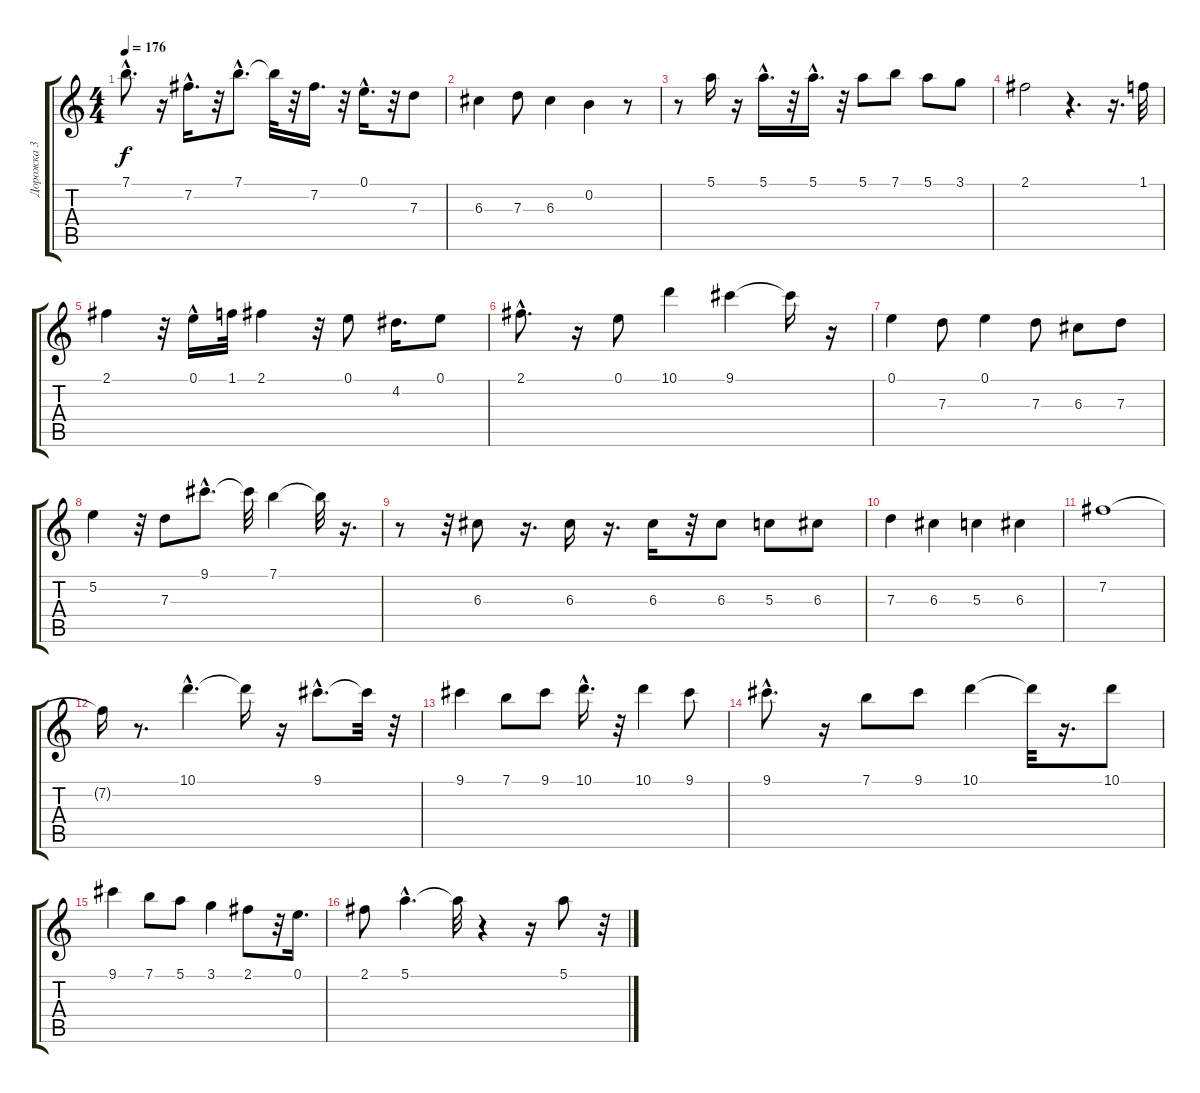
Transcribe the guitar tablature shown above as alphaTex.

\track ("Дорожка 3" "Дорожка 3") {instrument acousticguitarnylon}
\staff {score tabs}
\tuning (E4 B3 G3 D3 A2 E2) {hide}
\ts (4 4)
\tempo 176
\clef g2
\ks c
7.1{hac}.8{d dy f} r.16 7.2{hac}.16{d} r.32 7.1{hac}.8{d} 7.1{t}.32 r.32 7.2.16{d} r.32 0.1{hac}.16{d} r.32 7.3.8 |
6.3.4 7.3.8 6.3.4 0.2.4 r.8 |
r.8 5.1.16 r.16 5.1{hac}.16{d} r.32 5.1{hac}.16{d} r.32 5.1.8 7.1.8 5.1.8 3.1.8 |
2.1.2 r.4{d} r.16{d} 1.1.32 |
2.1.4 r.32 0.1{hac}.16 1.1.32 2.1.4 r.32 0.1.8 4.2.16{d} 0.1.8 |
2.1{hac}.8{d} r.16 0.1.8 10.1.4 9.1.4 9.1{t}.16 r.16 |
0.1.4 7.3.8 0.1.4 7.3.8 6.3.8 7.3.8 |
5.2.4 r.32 7.3.8 9.1{hac}.8{d} 9.1{t}.32 7.1.4 7.1{t}.32 r.16{d} |
r.8 r.32 6.3.8 r.16{d} 6.3.16 r.16{d} 6.3.16 r.32 6.3.8 5.3.8 6.3.8 |
7.3.4 6.3.4 5.3.4 6.3.4 |
7.2.1 |
7.2{t}.16 r.8{d} 10.1{hac}.4{d} 10.1{t}.16 r.16 9.1{hac}.8{d} 9.1{t}.32 r.32 |
9.1.4 7.1.8 9.1.8 10.1{hac}.16{d} r.32 10.1.4 9.1.8 |
9.1{hac}.8{d} r.16 7.1.8 9.1.8 10.1.4 10.1{t}.32 r.16{d} 10.1.8 |
9.1.4 7.1.8 5.1.8 3.1.4 2.1.8 r.32 0.1.16{d} |
2.1.8 5.1{hac}.4{d} 5.1{t}.32 r.4 r.16 5.1.8 r.32
